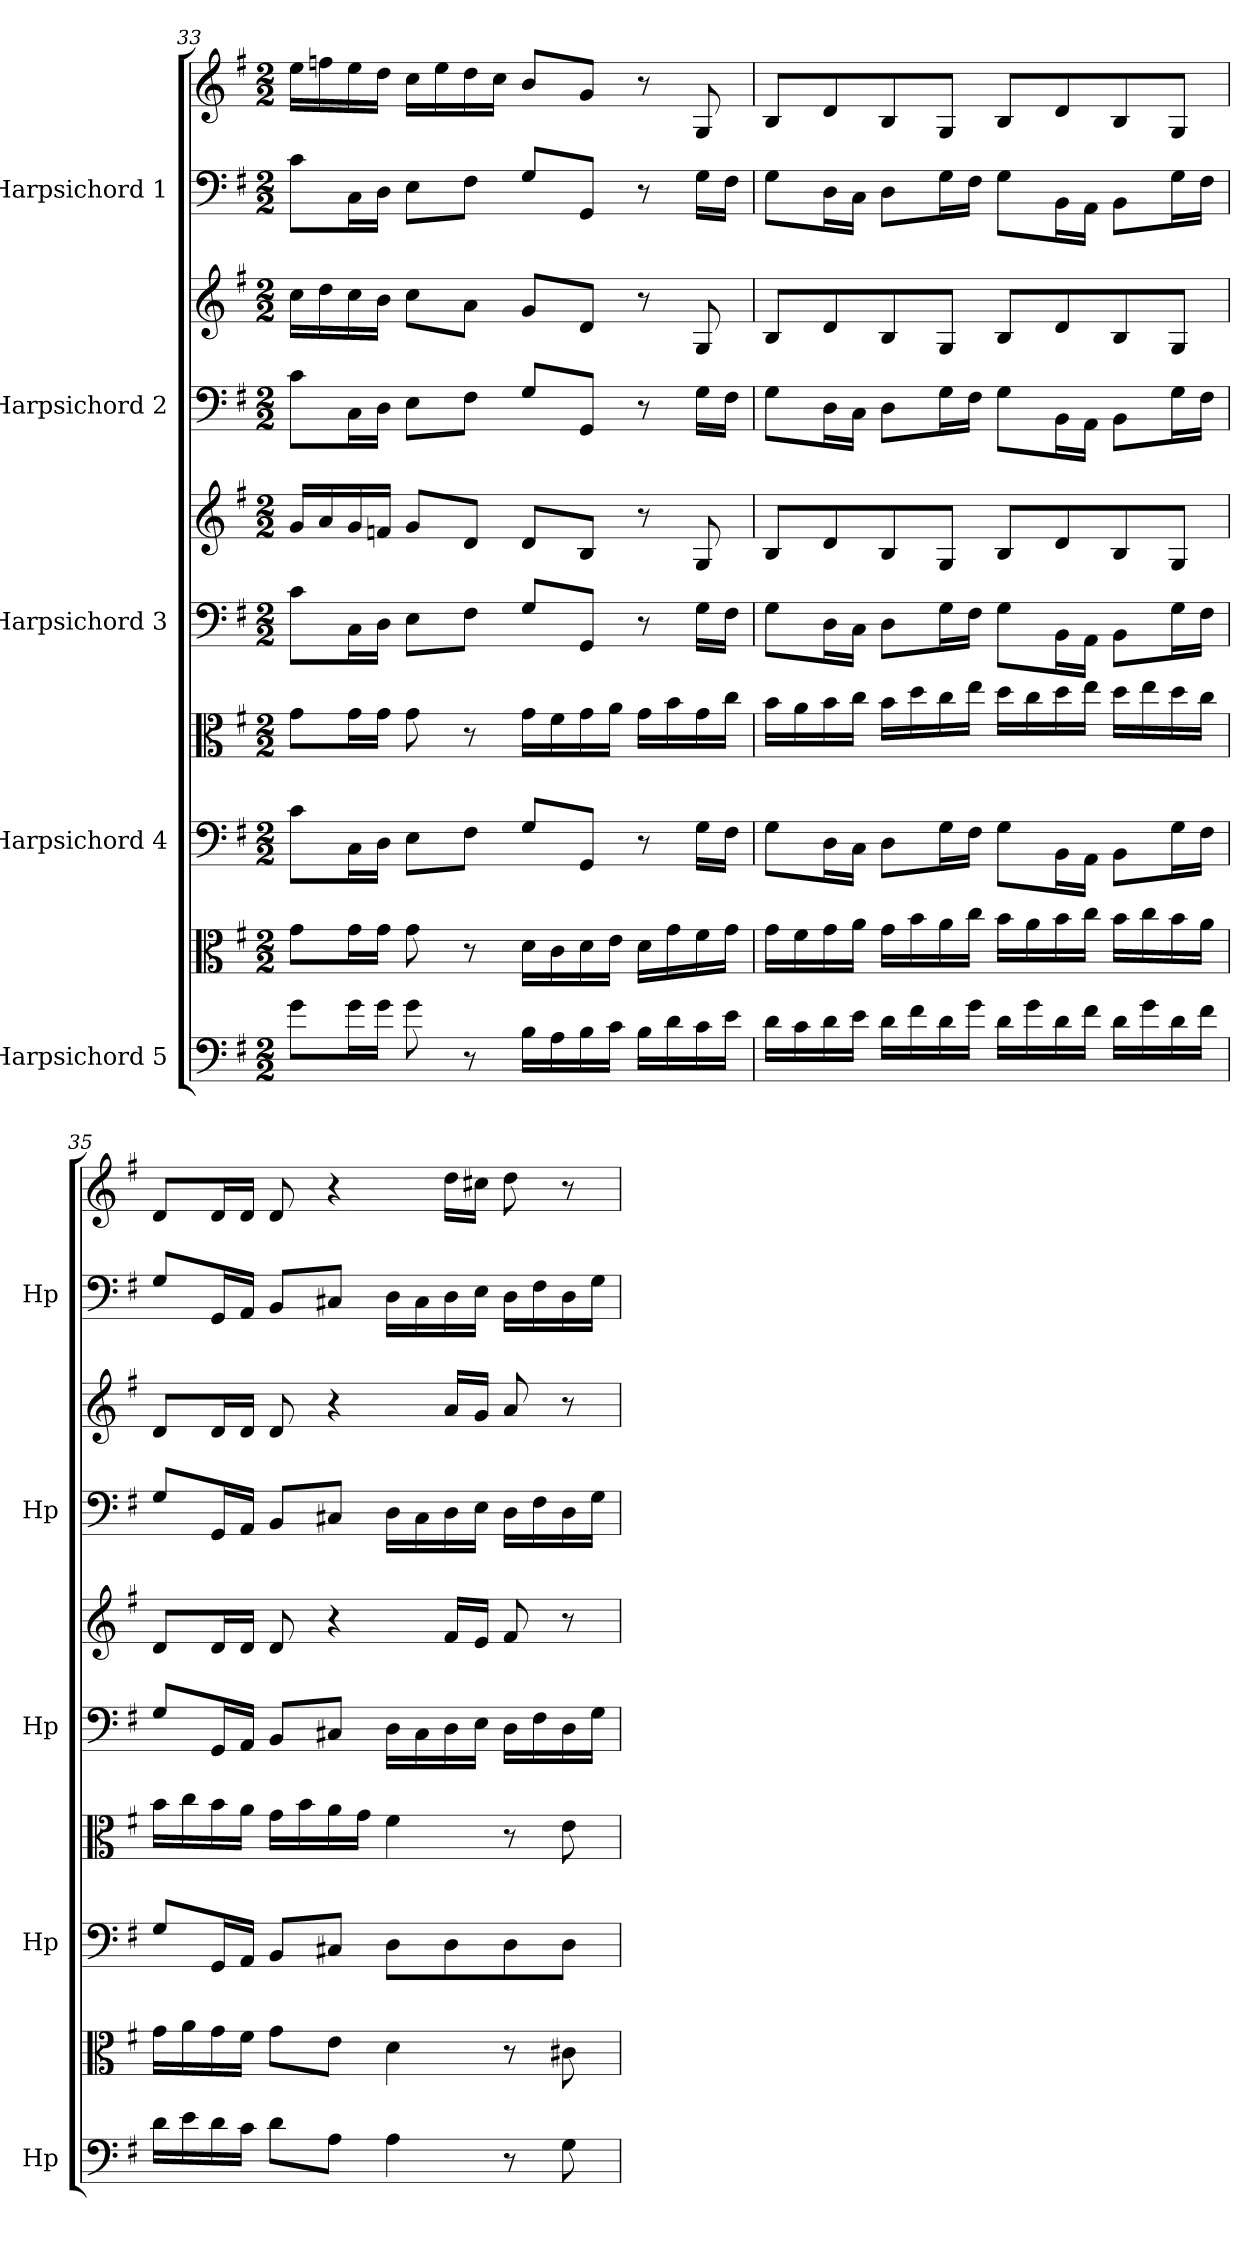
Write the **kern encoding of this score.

**kern	**kern	**kern	**kern	**kern	**kern	**kern	**kern	**kern	**kern
*part5	*part5	*part4	*part4	*part3	*part3	*part2	*part2	*part1	*part1
*staff10	*staff9	*staff8	*staff7	*staff6	*staff5	*staff4	*staff3	*staff2	*staff1
*I"Harpsichord 5	*	*I"Harpsichord 4	*	*I"Harpsichord 3	*	*I"Harpsichord 2	*	*I"Harpsichord 1	*
*I'Hp	*	*I'Hp	*	*I'Hp	*	*I'Hp	*	*I'Hp	*
!!LO:PB:g=z
*clefF4	*clefC3	*clefF4	*clefC3	*clefF4	*clefG2	*clefF4	*clefG2	*clefF4	*clefG2
*k[f#]	*k[f#]	*k[f#]	*k[f#]	*k[f#]	*k[f#]	*k[f#]	*k[f#]	*k[f#]	*k[f#]
*M2/2	*M2/2	*M2/2	*M2/2	*M2/2	*M2/2	*M2/2	*M2/2	*M2/2	*M2/2
=33	=33	=33	=33	=33	=33	=33	=33	=33	=33
8g\L	8g\L	8c\L	8g\L	8c\L	16g/LL	8c\L	16cc\LL	8c\L	16ee\LL
.	.	.	.	.	16a/	.	16dd\	.	16ffn\
16g\L	16g\L	16C\L	16g\L	16C\L	16g/	16C\L	16cc\	16C\L	16ee\
16g\JJ	16g\JJ	16D\JJ	16g\JJ	16D\JJ	16fn/JJ	16D\JJ	16b\JJ	16D\JJ	16dd\JJ
8g\	8g\	8E\L	8g\	8E\L	8g/L	8E\L	8cc\L	8E\L	16cc\LL
.	.	.	.	.	.	.	.	.	16ee\
8r	8r	8F#\J	8r	8F#\J	8d/J	8F#\J	8a\J	8F#\J	16dd\
.	.	.	.	.	.	.	.	.	16cc\JJ
16B\LL	16d\LL	8G/L	16g\LL	8G/L	8d/L	8G/L	8g/L	8G/L	8b/L
16A\	16c\	.	16f#\	.	.	.	.	.	.
16B\	16d\	8GG/J	16g\	8GG/J	8B/J	8GG/J	8d/J	8GG/J	8g/J
16c\JJ	16e\JJ	.	16a\JJ	.	.	.	.	.	.
16B\LL	16d\LL	8r	16g\LL	8r	8r	8r	8r	8r	8r
16d\	16g\	.	16b\	.	.	.	.	.	.
16c\	16f#\	16G\LL	16g\	16G\LL	8G/	16G\LL	8G/	16G\LL	8G/
16e\JJ	16g\JJ	16F#\JJ	16cc\JJ	16F#\JJ	.	16F#\JJ	.	16F#\JJ	.
=34	=34	=34	=34	=34	=34	=34	=34	=34	=34
16d\LL	16g\LL	8G\L	16b\LL	8G\L	8B/L	8G\L	8B/L	8G\L	8B/L
16c\	16f#\	.	16a\	.	.	.	.	.	.
16d\	16g\	16D\L	16b\	16D\L	8d/	16D\L	8d/	16D\L	8d/
16e\JJ	16a\JJ	16C\JJ	16cc\JJ	16C\JJ	.	16C\JJ	.	16C\JJ	.
16d\LL	16g\LL	8D\L	16b\LL	8D\L	8B/	8D\L	8B/	8D\L	8B/
16f#\	16b\	.	16dd\	.	.	.	.	.	.
16d\	16a\	16G\L	16cc\	16G\L	8G/J	16G\L	8G/J	16G\L	8G/J
16g\JJ	16cc\JJ	16F#\JJ	16ee\JJ	16F#\JJ	.	16F#\JJ	.	16F#\JJ	.
16d\LL	16b\LL	8G\L	16dd\LL	8G\L	8B/L	8G\L	8B/L	8G\L	8B/L
16g\	16a\	.	16cc\	.	.	.	.	.	.
16d\	16b\	16BB\L	16dd\	16BB\L	8d/	16BB\L	8d/	16BB\L	8d/
16f#\JJ	16cc\JJ	16AA\JJ	16ee\JJ	16AA\JJ	.	16AA\JJ	.	16AA\JJ	.
16d\LL	16b\LL	8BB\L	16dd\LL	8BB\L	8B/	8BB\L	8B/	8BB\L	8B/
16g\	16cc\	.	16ee\	.	.	.	.	.	.
16d\	16b\	16G\L	16dd\	16G\L	8G/J	16G\L	8G/J	16G\L	8G/J
16f#\JJ	16a\JJ	16F#\JJ	16cc\JJ	16F#\JJ	.	16F#\JJ	.	16F#\JJ	.
!!LO:PB:g=z
=35	=35	=35	=35	=35	=35	=35	=35	=35	=35
16d\LL	16g\LL	8G/L	16b\LL	8G/L	8d/L	8G/L	8d/L	8G/L	8d/L
16e\	16a\	.	16cc\	.	.	.	.	.	.
16d\	16g\	16GG/L	16b\	16GG/L	16d/L	16GG/L	16d/L	16GG/L	16d/L
16c\JJ	16f#\JJ	16AA/JJ	16a\JJ	16AA/JJ	16d/JJ	16AA/JJ	16d/JJ	16AA/JJ	16d/JJ
8d\L	8g\L	8BB/L	16g\LL	8BB/L	8d/	8BB/L	8d/	8BB/L	8d/
.	.	.	16b\	.	.	.	.	.	.
8A\J	8e\J	8C#X/J	16a\	8C#X/J	4r	8C#X/J	4r	8C#X/J	4r
.	.	.	16g\JJ	.	.	.	.	.	.
4A\	4d\	8D\L	4f#\	16D\LL	.	16D\LL	.	16D\LL	.
.	.	.	.	16C#\	.	16C#\	.	16C#\	.
.	.	8D\	.	16D\	16f#/LL	16D\	16a/LL	16D\	16dd\LL
.	.	.	.	16E\JJ	16e/JJ	16E\JJ	16g/JJ	16E\JJ	16cc#X\JJ
8r	8r	8D\	8r	16D\LL	8f#/	16D\LL	8a/	16D\LL	8dd\
.	.	.	.	16F#\	.	16F#\	.	16F#\	.
8G\	8c#X\	8D\J	8e\	16D\	8r	16D\	8r	16D\	8r
.	.	.	.	16G\JJ	.	16G\JJ	.	16G\JJ	.
=	=	=	=	=	=	=	=	=	=
*-	*-	*-	*-	*-	*-	*-	*-	*-	*-
